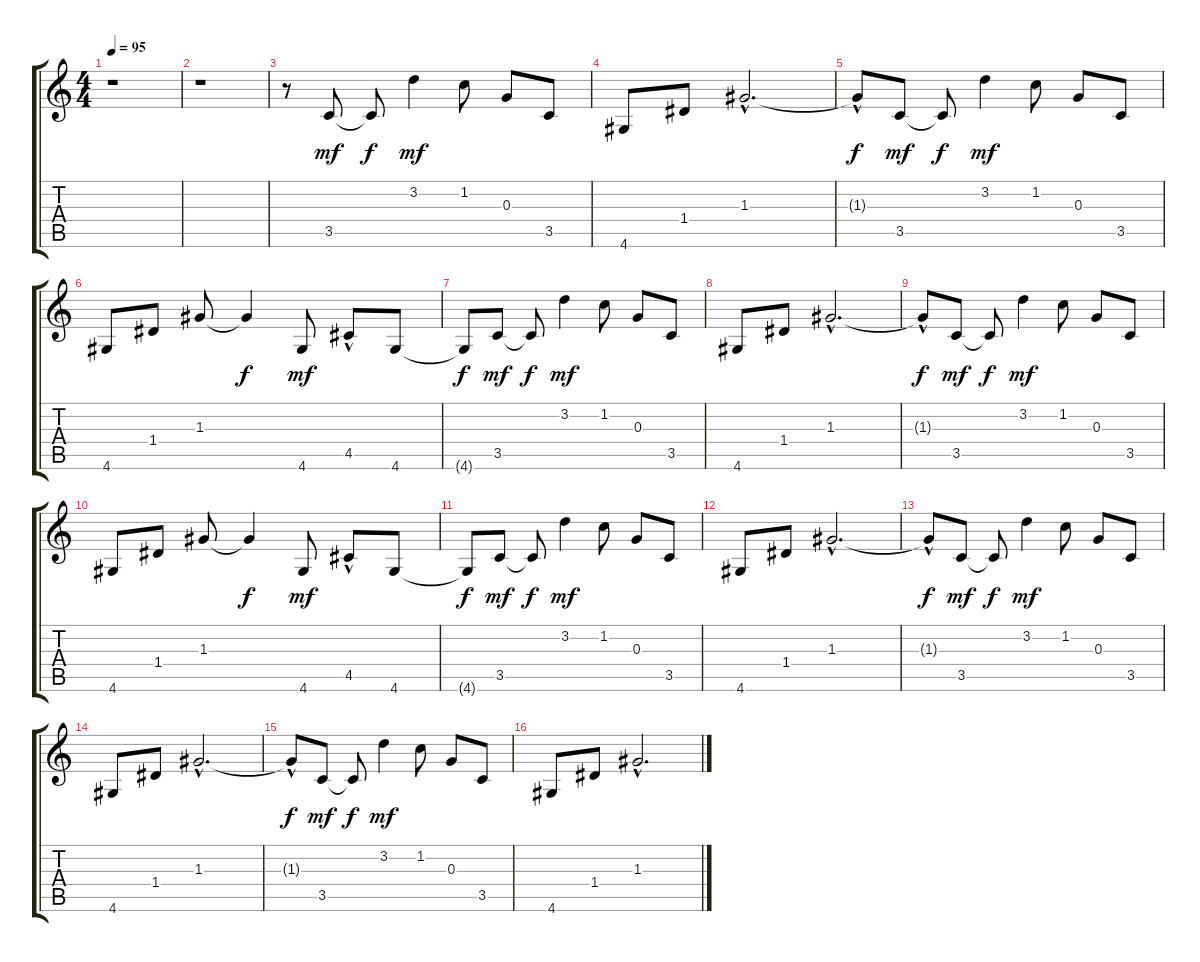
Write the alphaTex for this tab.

\track "" {instrument acousticguitarsteel}
\staff {score tabs}
\tuning (E4 B3 G3 D3 A2 E2) {hide}
\ts (4 4)
\tempo 95
\clef g2
\ks c
r.1{dy mf instrument acousticguitarsteel} |
r.1 |
r.8 3.5.8 3.5{t}.8{dy f} 3.2.4{dy mf} 1.2.8 0.3.8 3.5.8 |
4.6.8 1.4.8 1.3{hac}.2{d} |
1.3{hac t}.8{dy f} 3.5.8{dy mf} 3.5{t}.8{dy f} 3.2.4{dy mf} 1.2.8 0.3.8 3.5.8 |
4.6.8 1.4.8 1.3.8 1.3{t}.4{dy f} 4.6.8{dy mf} 4.5{hac}.8 4.6.8 |
4.6{t}.8{dy f} 3.5.8{dy mf} 3.5{t}.8{dy f} 3.2.4{dy mf} 1.2.8 0.3.8 3.5.8 |
4.6.8 1.4.8 1.3{hac}.2{d} |
1.3{hac t}.8{dy f} 3.5.8{dy mf} 3.5{t}.8{dy f} 3.2.4{dy mf} 1.2.8 0.3.8 3.5.8 |
4.6.8 1.4.8 1.3.8 1.3{t}.4{dy f} 4.6.8{dy mf} 4.5{hac}.8 4.6.8 |
4.6{t}.8{dy f} 3.5.8{dy mf} 3.5{t}.8{dy f} 3.2.4{dy mf} 1.2.8 0.3.8 3.5.8 |
4.6.8 1.4.8 1.3{hac}.2{d} |
1.3{hac t}.8{dy f} 3.5.8{dy mf} 3.5{t}.8{dy f} 3.2.4{dy mf} 1.2.8 0.3.8 3.5.8 |
4.6.8 1.4.8 1.3{hac}.2{d} |
1.3{hac t}.8{dy f} 3.5.8{dy mf} 3.5{t}.8{dy f} 3.2.4{dy mf} 1.2.8 0.3.8 3.5.8 |
4.6.8 1.4.8 1.3{hac}.2{d}
